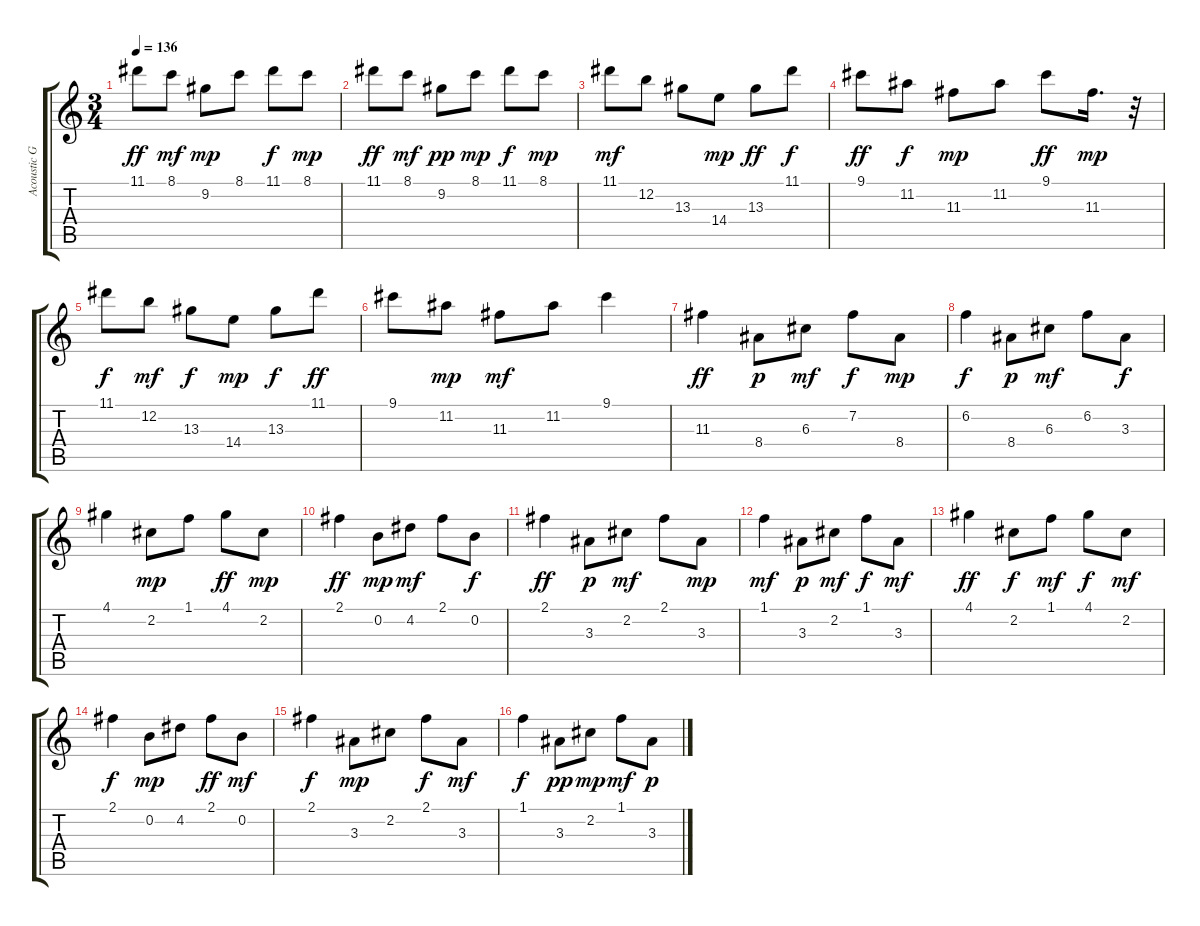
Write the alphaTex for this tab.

\track ("Acoustic Guitar" "Acoustic G") {instrument acousticguitarsteel}
\staff {score tabs}
\tuning (E4 B3 G3 D3 A2 E2) {hide}
\ts (3 4)
\tempo 136
\clef g2
\ks c
11.1.8{dy ff} 8.1.8{dy mf} 9.2.8{dy mp} 8.1.8 11.1.8{dy f} 8.1.8{dy mp} |
11.1.8{dy ff} 8.1.8{dy mf} 9.2.8{dy pp} 8.1.8{dy mp} 11.1.8{dy f} 8.1.8{dy mp} |
11.1.8{dy mf} 12.2.8 13.3.8 14.4.8{dy mp} 13.3.8{dy ff} 11.1.8{dy f} |
9.1.8{dy ff} 11.2.8{dy f} 11.3.8{dy mp} 11.2.8 9.1.8{dy ff} 11.3.16{d dy mp} r.32 |
11.1.8{dy f} 12.2.8{dy mf} 13.3.8{dy f} 14.4.8{dy mp} 13.3.8{dy f} 11.1.8{dy ff} |
9.1.8 11.2.8{dy mp} 11.3.8{dy mf} 11.2.8 9.1.4 |
11.3.4{dy ff} 8.4.8{dy p} 6.3.8{dy mf} 7.2.8{dy f} 8.4.8{dy mp} |
6.2.4{dy f} 8.4.8{dy p} 6.3.8{dy mf} 6.2.8 3.3.8{dy f} |
4.1.4 2.2.8{dy mp} 1.1.8 4.1.8{dy ff} 2.2.8{dy mp} |
2.1.4{dy ff} 0.2.8{dy mp} 4.2.8{dy mf} 2.1.8 0.2.8{dy f} |
2.1.4{dy ff} 3.3.8{dy p} 2.2.8{dy mf} 2.1.8 3.3.8{dy mp} |
1.1.4{dy mf} 3.3.8{dy p} 2.2.8{dy mf} 1.1.8{dy f} 3.3.8{dy mf} |
4.1.4{dy ff} 2.2.8{dy f} 1.1.8{dy mf} 4.1.8{dy f} 2.2.8{dy mf} |
2.1.4{dy f} 0.2.8{dy mp} 4.2.8 2.1.8{dy ff} 0.2.8{dy mf} |
2.1.4{dy f} 3.3.8{dy mp} 2.2.8 2.1.8{dy f} 3.3.8{dy mf} |
1.1.4{dy f} 3.3.8{dy pp} 2.2.8{dy mp} 1.1.8{dy mf} 3.3.8{dy p}
